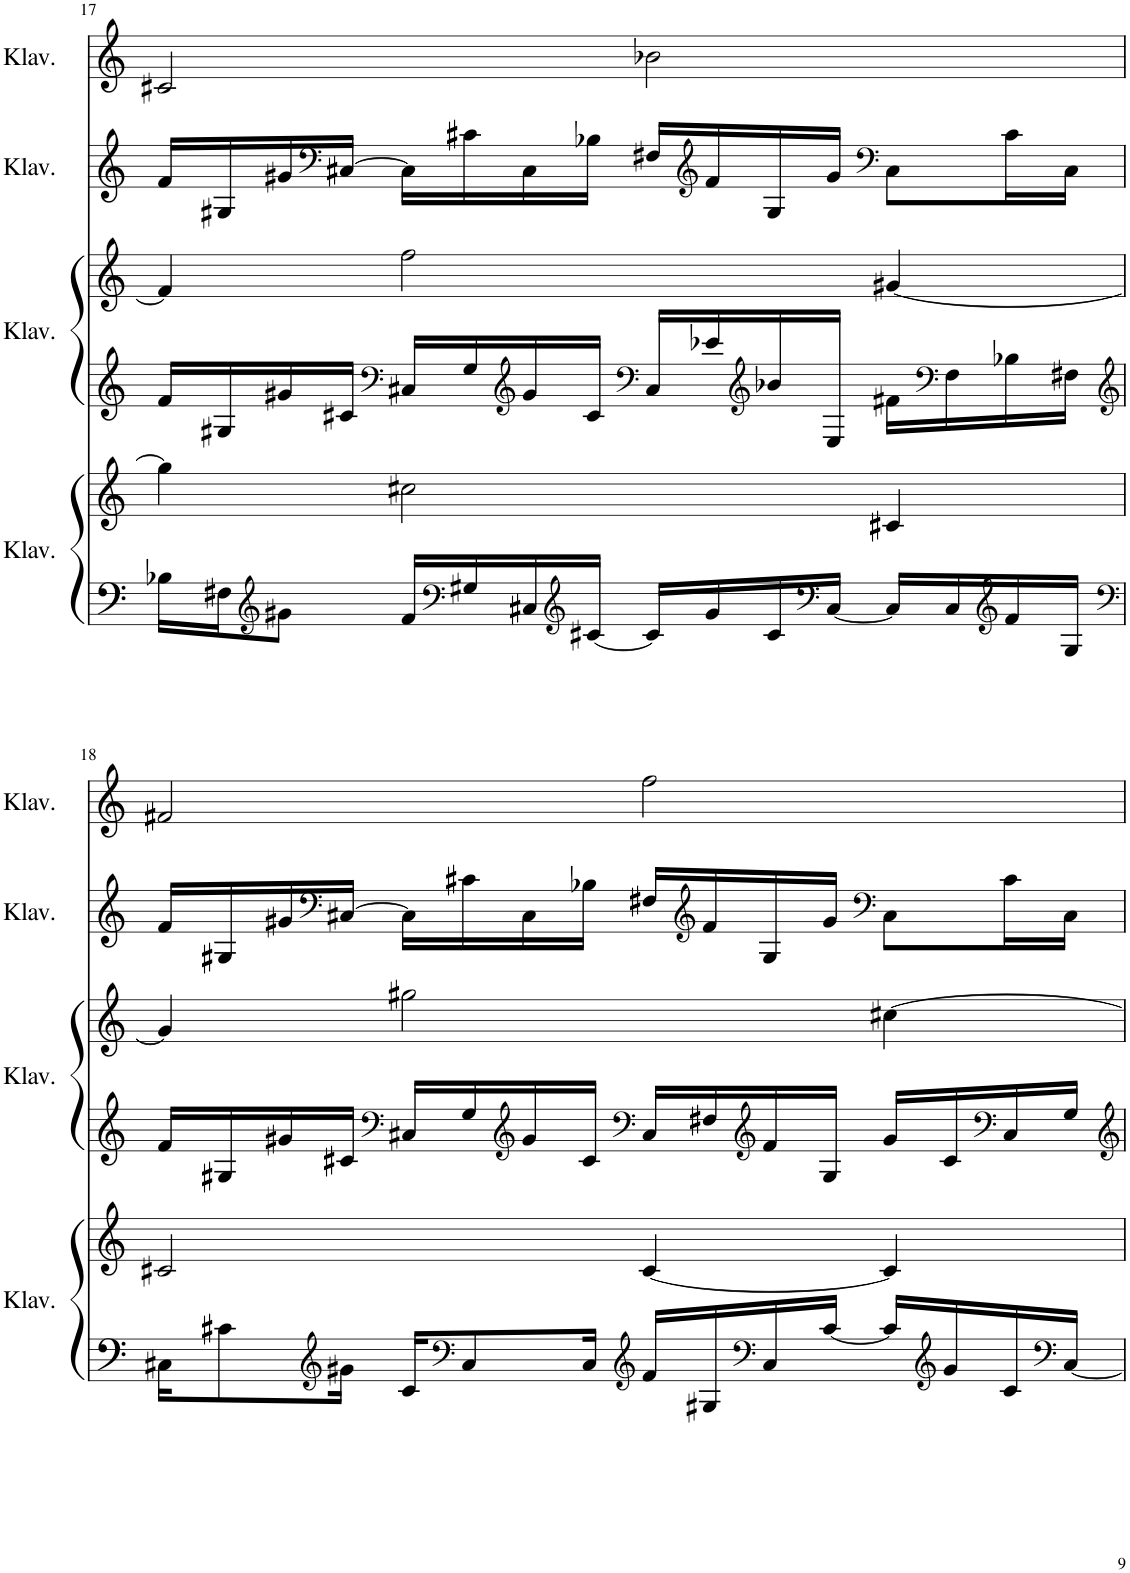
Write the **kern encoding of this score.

**kern	**kern	**kern	**kern	**kern	**kern
*part4	*part4	*part3	*part3	*part2	*part1
*staff6	*staff5	*staff4	*staff3	*staff2	*staff1
*I"Klavier	*	*I"Klavier	*	*I"Klavier	*I"Klavier
*I'Klav.	*	*I'Klav.	*	*I'Klav.	*I'Klav.
!!LO:PB:g=z
*clefF4	*clefG2	*clefG2	*clefG2	*clefF4	*clefG2
*k[]	*k[]	*k[]	*k[]	*k[]	*k[]
*M4/4	*M4/4	*M4/4	*M4/4	*M4/4	*M4/4
=17	=17	=17	=17	=17	=17
16B-X\LL	4gg#\]	16f/LL	4f#/]	16f/LL	2c#X/
16F#X\J	.	16G#X/	.	16G#X/	.
*clefG2	*	*	*	*	*
8g#X\J	.	16g#X/	.	16g#X/	.
*	*	*	*	*clefF4	*
.	.	16c#X/JJ	.	[16C#X/JJ	.
*	*	*clefF4	*	*	*
16f/LL	2cc#X\	16C#X/LL	2ff\	16C#\LL]	.
*clefF4	*	*	*	*	*
16G#X/	.	16G#/	.	16c#X\	.
*	*	*clefG2	*	*	*
16C#X/	.	16g#/	.	16C#\	.
*clefG2	*	*	*	*	*
[16c#X/JJ	.	16c#/JJ	.	16B-X\JJ	.
*	*	*clefF4	*	*	*
16c#/LL]	.	16C#/LL	.	16F#X/LL	2b-X\
*	*	*	*	*clefG2	*
16g#/	.	16e-X/	.	16f/	.
*	*	*clefG2	*	*	*
16c#/	.	16b-X/	.	16G#/	.
*clefF4	*	*	*	*	*
[16C#/JJ	.	16E/JJ	.	16g#/JJ	.
*	*	*	*	*clefF4	*
16C#/LL]	4c#X/	16f#X\LL	[4g#X/	8C#\L	.
*	*	*clefF4	*	*	*
16C#/	.	16F\	.	.	.
*clefG2	*	*	*	*	*
16f/	.	16B-X\	.	16c#\L	.
16G#/JJ	.	16F#X\JJ	.	16C#\JJ	.
!!LO:LB:g=z
=18	=18	=18	=18	=18	=18
*clefF4	*	*clefG2	*	*	*
16C#X\KL	2c#X/	16f/LL	4g#/]	16f/LL	2f#X/
8c#X\	.	16G#X/	.	16G#X/	.
.	.	16g#X/	.	16g#X/	.
*clefG2	*	*	*	*clefF4	*
16g#X\Jk	.	16c#X/JJ	.	[16C#X/JJ	.
*	*	*clefF4	*	*	*
16c#/KL	.	16C#X/LL	2gg#X\	16C#\LL]	.
*clefF4	*	*	*	*	*
8C#/	.	16G#/	.	16c#X\	.
*	*	*clefG2	*	*	*
.	.	16g#/	.	16C#\	.
16C#/Jk	.	16c#/JJ	.	16B-X\JJ	.
*clefG2	*	*clefF4	*	*	*
16f/LL	[4c#/	16C#/LL	.	16F#X/LL	2ff\
*	*	*	*	*clefG2	*
16G#X/	.	16F#X/	.	16f/	.
*clefF4	*	*clefG2	*	*	*
16C#/	.	16f/	.	16G#/	.
[16c#/JJ	.	16G#/JJ	.	16g#/JJ	.
*	*	*	*	*clefF4	*
16c#/LL]	4c#/]	16g#/LL	[4cc#X\	8C#\L	.
*clefG2	*	*	*	*	*
16g#/	.	16c#/	.	.	.
*	*	*clefF4	*	*	*
16c#/	.	16C#/	.	16c#\L	.
*clefF4	*	*	*	*	*
[16C#/JJ	.	16G#/JJ	.	16C#\JJ	.
=	=	=	=	=	=
*-	*-	*-	*-	*-	*-
